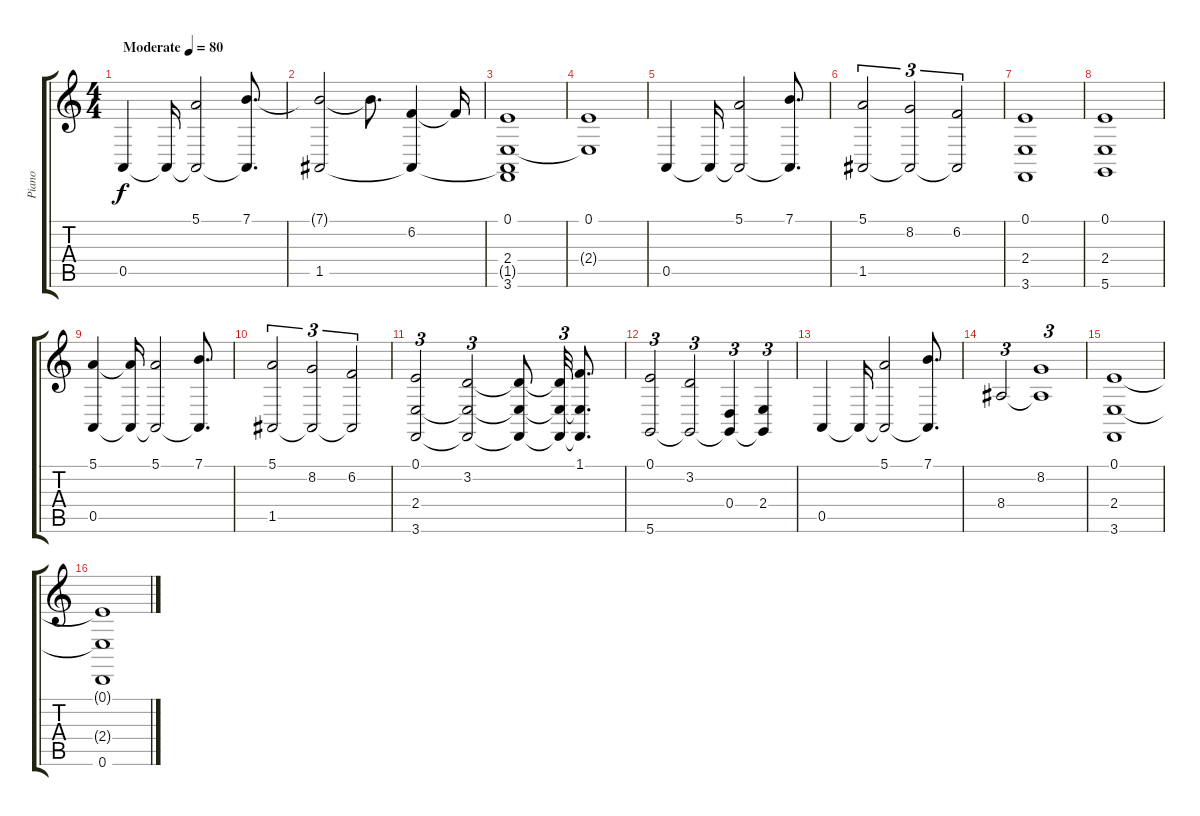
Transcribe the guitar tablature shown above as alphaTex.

\track ("Piano" "Piano") {instrument acousticgrandpiano}
\staff {score tabs}
\tuning (E4 B3 G3 D3 A2 D2) {hide}
\ts (4 4)
\tempo (80 "Moderate")
\clef g2
\ks c
0.5.4{dy f instrument acousticgrandpiano} 0.5{t}.16 (5.1 0.5{t}).2 (7.1 0.5{t}).8{d} |
(7.1{t} 1.5).2 7.1{t}.8{d} (6.2 1.5{t}).4 6.2{t}.16 |
(0.1 2.4 1.5{t} 3.6).1 |
(0.1 2.4{t}).1 |
0.5.4 0.5{t}.16 (5.1 0.5{t}).2 (7.1 0.5{t}).8{d} |
(5.1 1.5).2{tu (3 2)} (8.2 1.5{t}).2{tu (3 2)} (6.2 1.5{t}).2{tu (3 2)} |
(0.1 2.4 3.6).1 |
(0.1 2.4 5.6).1 |
(5.1 0.5).4 (5.1{t} 0.5{t}).16 (5.1 0.5{t}).2 (7.1 0.5{t}).8{d} |
(5.1 1.5).2{tu (3 2)} (8.2 1.5{t}).2{tu (3 2)} (6.2 1.5{t}).2{tu (3 2)} |
(0.1 2.4 3.6).2{tu (3 2)} (3.2 2.4{t} 3.6{t}).2{tu (3 2)} (3.2{t} 2.4{t} 3.6{t}).8 (3.2{t} 2.4{t} 3.6{t}).32{tu (3 2)} (1.1 2.4{t} 3.6{t}).8{d} |
(0.1 5.6).2{tu (3 2)} (3.2 5.6{t}).2{tu (3 2)} (0.4 5.6{t}).4{tu (3 2)} (2.4 5.6{t}).4{tu (3 2)} |
0.5.4 0.5{t}.16 (5.1 0.5{t}).2 (7.1 0.5{t}).8{d} |
8.4.2{tu (3 2)} (8.2 8.4{t}).1{tu (3 2)} |
(0.1 2.4 3.6).1 |
(0.1{t} 2.4{t} 0.6).1
